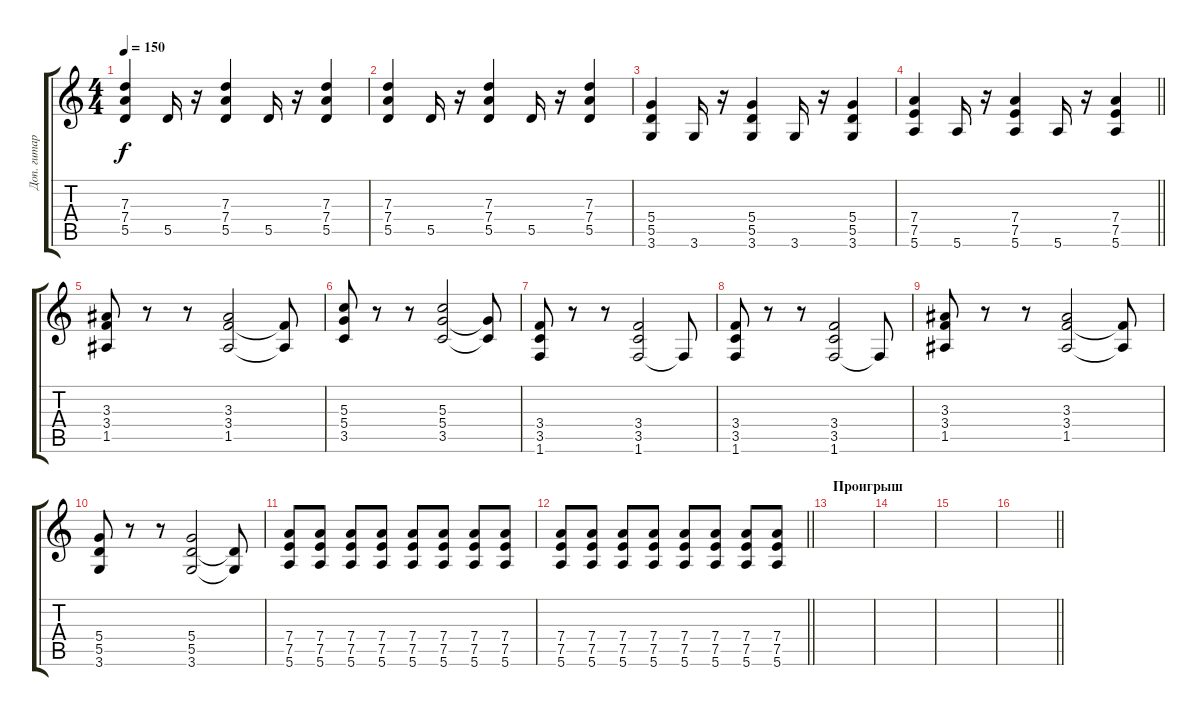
\track ("Доп. гитара" "Доп. гитар") {instrument acousticguitarsteel}
\staff {score tabs}
\tuning (E4 B3 G3 D3 A2 E2) {hide}
\ts (4 4)
\tempo 150
\clef g2
\ks c
(7.3 7.4 5.5).4{dy f} 5.5.16 r.16 (7.3 7.4 5.5).4 5.5.16 r.16 (7.3 7.4 5.5).4 |
(7.3 7.4 5.5).4 5.5.16 r.16 (7.3 7.4 5.5).4 5.5.16 r.16 (7.3 7.4 5.5).4 |
(5.4 5.5 3.6).4 3.6.16 r.16 (5.4 5.5 3.6).4 3.6.16 r.16 (5.4 5.5 3.6).4 |
\barLineRight lightlight
(7.4 7.5 5.6).4 5.6.16 r.16 (7.4 7.5 5.6).4 5.6.16 r.16 (7.4 7.5 5.6).4 |
\section ("" " ")
(3.3 3.4 1.5).8 r.8 r.8 (3.3 3.4 1.5).2 (3.4{t} 1.5{t}).8 |
(5.3 5.4 3.5).8 r.8 r.8 (5.3 5.4 3.5).2 (5.4{t} 3.5{t}).8 |
(3.4 3.5 1.6).8 r.8 r.8 (3.4 3.5 1.6).2 1.6{t}.8 |
(3.4 3.5 1.6).8 r.8 r.8 (3.4 3.5 1.6).2 1.6{t}.8 |
(3.3 3.4 1.5).8 r.8 r.8 (3.3 3.4 1.5).2 (3.4{t} 1.5{t}).8 |
(5.4 5.5 3.6).8 r.8 r.8 (5.4 5.5 3.6).2 (5.5{t} 3.6{t}).8 |
(7.4 7.5 5.6).8 (7.4 7.5 5.6).8 (7.4 7.5 5.6).8 (7.4 7.5 5.6).8 (7.4 7.5 5.6).8 (7.4 7.5 5.6).8 (7.4 7.5 5.6).8 (7.4 7.5 5.6).8 |
\barLineRight lightlight
(7.4 7.5 5.6).8 (7.4 7.5 5.6).8 (7.4 7.5 5.6).8 (7.4 7.5 5.6).8 (7.4 7.5 5.6).8 (7.4 7.5 5.6).8 (7.4 7.5 5.6).8 (7.4 7.5 5.6).8 |
\section ("" "Проигрыш")
|
|
|
\barLineRight lightlight
